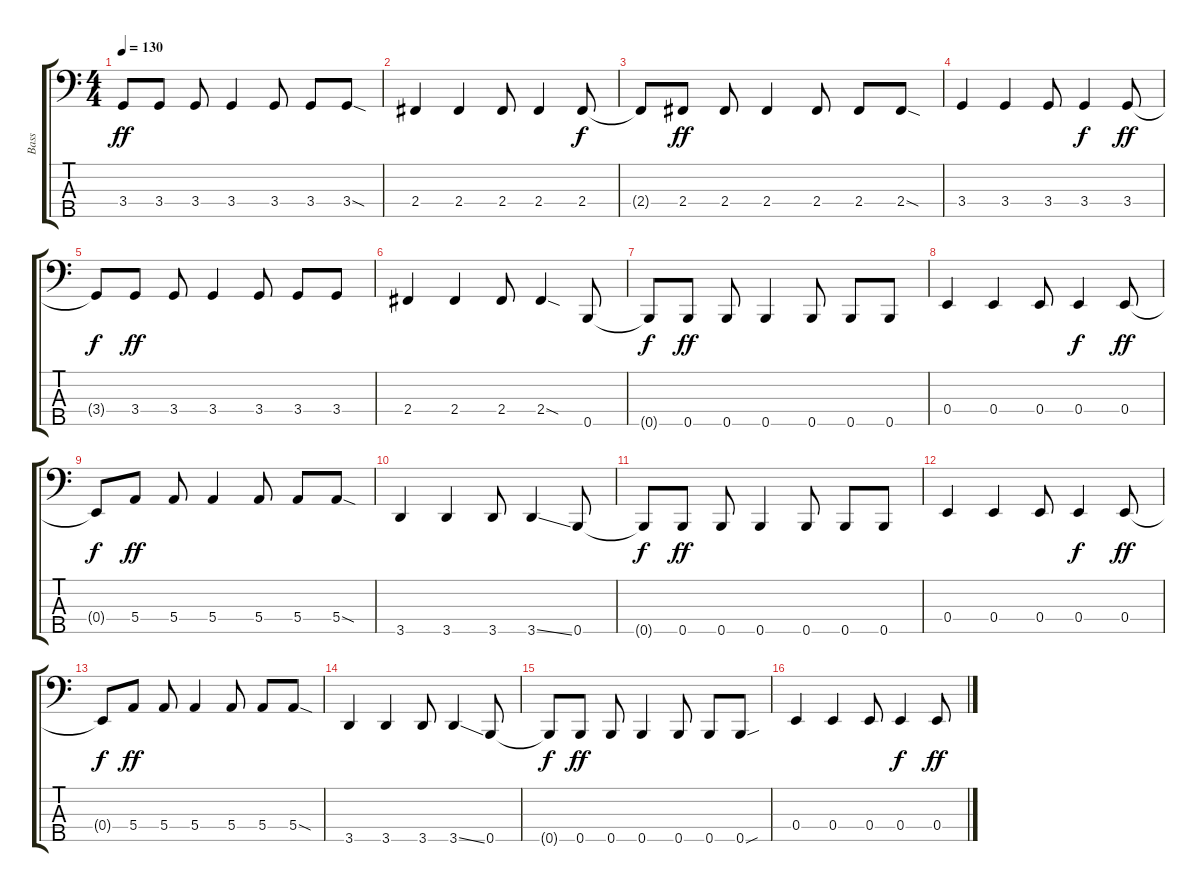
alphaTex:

\track ("Bass" "Bass") {instrument electricbassfinger}
\staff {score tabs}
\tuning (G2 D2 A1 E1 B0) {hide}
\ts (4 4)
\tempo 130
\clef f4
\ks c
3.4.8{dy ff} 3.4.8 3.4.8 3.4.4 3.4.8 3.4.8 3.4{sod}.8 |
2.4.4 2.4.4 2.4.8 2.4.4 2.4.8{dy f} |
2.4{t}.8 2.4.8{dy ff} 2.4.8 2.4.4 2.4.8 2.4.8 2.4{sod}.8 |
3.4.4 3.4.4 3.4.8 3.4.4{dy f} 3.4.8{dy ff} |
3.4{t}.8{dy f} 3.4.8{dy ff} 3.4.8 3.4.4 3.4.8 3.4.8 3.4.8 |
2.4.4 2.4.4 2.4.8 2.4{sod}.4 0.5.8 |
0.5{t}.8{dy f} 0.5.8{dy ff} 0.5.8 0.5.4 0.5.8 0.5.8 0.5.8 |
0.4.4 0.4.4 0.4.8 0.4.4{dy f} 0.4.8{dy ff} |
0.4{t}.8{dy f} 5.4.8{dy ff} 5.4.8 5.4.4 5.4.8 5.4.8 5.4{sod}.8 |
3.5.4 3.5.4 3.5.8 3.5{ss}.4 0.5.8 |
0.5{t}.8{dy f} 0.5.8{dy ff} 0.5.8 0.5.4 0.5.8 0.5.8 0.5.8 |
0.4.4 0.4.4 0.4.8 0.4.4{dy f} 0.4.8{dy ff} |
0.4{t}.8{dy f} 5.4.8{dy ff} 5.4.8 5.4.4 5.4.8 5.4.8 5.4{sod}.8 |
3.5.4 3.5.4 3.5.8 3.5{ss}.4 0.5.8 |
0.5{t}.8{dy f} 0.5.8{dy ff} 0.5.8 0.5.4 0.5.8 0.5.8 0.5{sou}.8 |
0.4.4 0.4.4 0.4.8 0.4.4{dy f} 0.4.8{dy ff}
